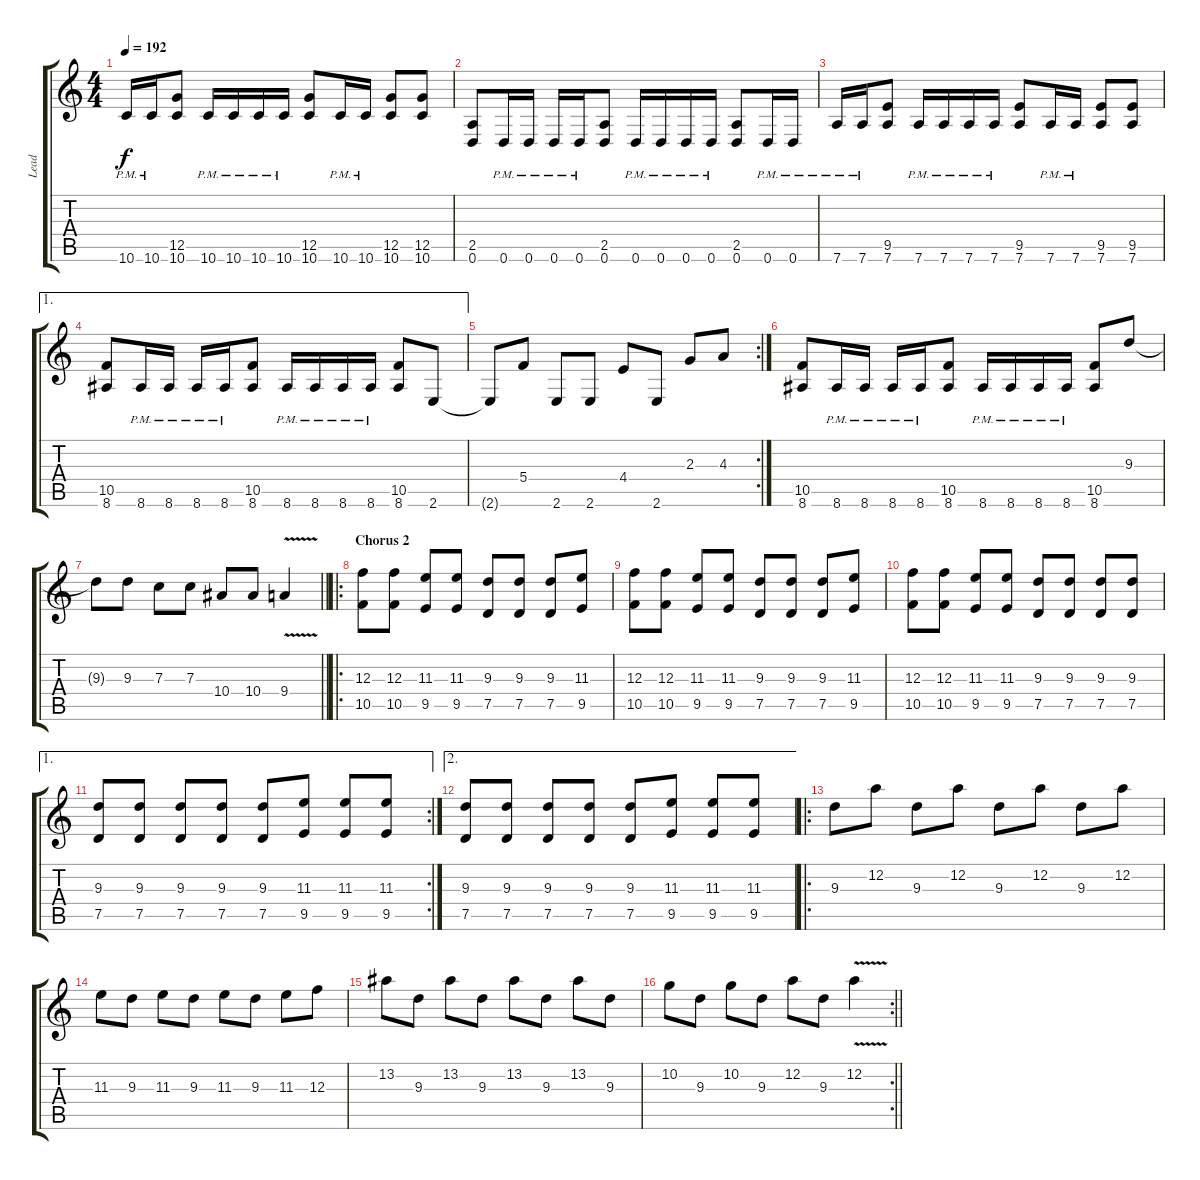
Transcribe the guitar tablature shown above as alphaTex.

\track ("Lead " "Lead ") {instrument acousticguitarsteel}
\staff {score tabs}
\tuning (D4 A3 F3 C3 G2 D2) {hide}
\ts (4 4)
\tempo 192
\clef g2
\ks c
10.6{pm}.16{dy f} 10.6{pm}.16 (12.5 10.6).8 10.6{pm}.16 10.6{pm}.16 10.6{pm}.16 10.6{pm}.16 (12.5 10.6).8 10.6{pm}.16 10.6{pm}.16 (12.5 10.6).8 (12.5 10.6).8 |
(2.5 0.6).8 0.6{pm}.16 0.6{pm}.16 0.6{pm}.16 0.6{pm}.16 (2.5 0.6).8 0.6{pm}.16 0.6{pm}.16 0.6{pm}.16 0.6{pm}.16 (2.5 0.6).8 0.6{pm}.16 0.6{pm}.16 |
7.6{pm}.16 7.6{pm}.16 (9.5 7.6).8 7.6{pm}.16 7.6{pm}.16 7.6{pm}.16 7.6{pm}.16 (9.5 7.6).8 7.6{pm}.16 7.6{pm}.16 (9.5 7.6).8 (9.5 7.6).8 |
\ae 1
(10.5 8.6).8 8.6{pm}.16 8.6{pm}.16 8.6{pm}.16 8.6{pm}.16 (10.5 8.6).8 8.6{pm}.16 8.6{pm}.16 8.6{pm}.16 8.6{pm}.16 (10.5 8.6).8 2.6.8 |
\rc 2
2.6{t}.8 5.4.8 2.6.8 2.6.8 4.4.8 2.6.8 2.3.8 4.3.8 |
(10.5 8.6).8 8.6{pm}.16 8.6{pm}.16 8.6{pm}.16 8.6{pm}.16 (10.5 8.6).8 8.6{pm}.16 8.6{pm}.16 8.6{pm}.16 8.6{pm}.16 (10.5 8.6).8 9.3.8 |
\barLineRight lightlight
9.3{t}.8 9.3.8 7.3.8 7.3.8 10.4.8 10.4.8 9.4{v}.4 |
\ro
\section ("" "Chorus 2 ")
(12.3 10.5).8 (12.3 10.5).8 (11.3 9.5).8 (11.3 9.5).8 (9.3 7.5).8 (9.3 7.5).8 (9.3 7.5).8 (11.3 9.5).8 |
(12.3 10.5).8 (12.3 10.5).8 (11.3 9.5).8 (11.3 9.5).8 (9.3 7.5).8 (9.3 7.5).8 (9.3 7.5).8 (11.3 9.5).8 |
(12.3 10.5).8 (12.3 10.5).8 (11.3 9.5).8 (11.3 9.5).8 (9.3 7.5).8 (9.3 7.5).8 (9.3 7.5).8 (9.3 7.5).8 |
\ae 1
\rc 2
(9.3 7.5).8 (9.3 7.5).8 (9.3 7.5).8 (9.3 7.5).8 (9.3 7.5).8 (11.3 9.5).8 (11.3 9.5).8 (11.3 9.5).8 |
\ae 2
(9.3 7.5).8 (9.3 7.5).8 (9.3 7.5).8 (9.3 7.5).8 (9.3 7.5).8 (11.3 9.5).8 (11.3 9.5).8 (11.3 9.5).8 |
\ro
9.3.8{instrument overdrivenguitar} 12.2.8 9.3.8 12.2.8 9.3.8 12.2.8 9.3.8 12.2.8 |
11.3.8 9.3.8 11.3.8 9.3.8 11.3.8 9.3.8 11.3.8 12.3.8 |
13.2.8 9.3.8 13.2.8 9.3.8 13.2.8 9.3.8 13.2.8 9.3.8 |
\rc 2
\barLineRight lightlight
10.2.8 9.3.8 10.2.8 9.3.8 12.2.8 9.3.8 12.2{v}.4
